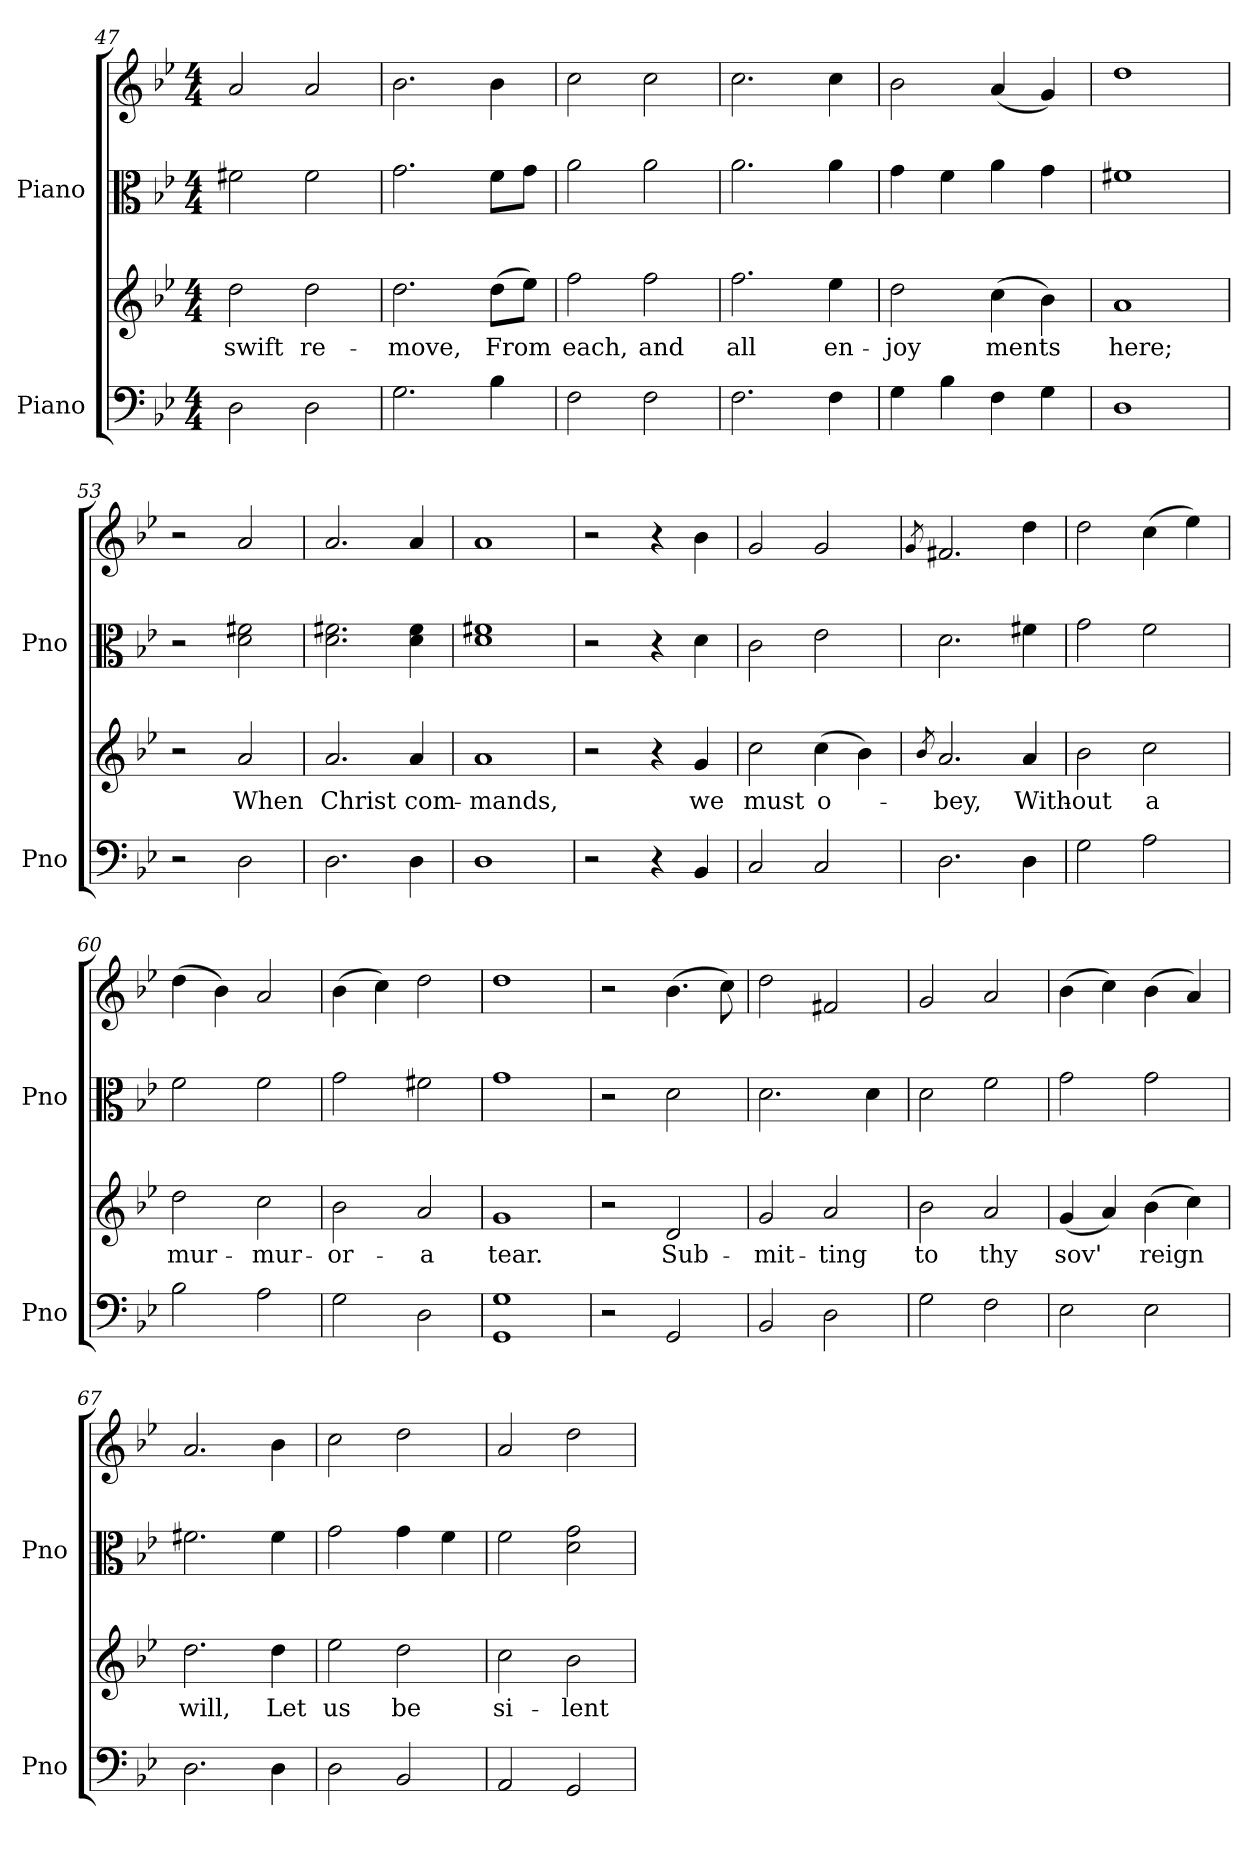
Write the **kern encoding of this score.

**kern	**kern	**text	**kern	**kern
*part2	*part2	*part2	*part1	*part1
*staff4	*staff3	*staff3	*staff2	*staff1
*I"Piano	*	*	*I"Piano	*
*I'Pno	*	*	*I'Pno	*
*clefF4	*clefG2	*	*clefC3	*clefG2
*k[b-e-]	*k[b-e-]	*	*k[b-e-]	*k[b-e-]
*M4/4	*M4/4	*	*M4/4	*M4/4
=47	=47	=47	=47	=47
!	!	!LO:LY:b	!	!
2D\	2dd\	swift	2f#X\	2a/
!	!	!LO:LY:b	!	!
2D\	2dd\	re-	2f#\	2a/
=48	=48	=48	=48	=48
!	!	!LO:LY:b	!	!
2.G\	2.dd\	-move,	2.g\	2.b-\
!	!	!LO:LY:b	!	!
4B-\	(>8dd\L	From	8f\L	4b-\
.	8ee-\J)	.	8g\J	.
=49	=49	=49	=49	=49
!	!	!LO:LY:b	!	!
2F\	2ff\	each,	2a\	2cc\
!	!	!LO:LY:b	!	!
2F\	2ff\	and	2a\	2cc\
=50	=50	=50	=50	=50
!	!	!LO:LY:b	!	!
2.F\	2.ff\	all	2.a\	2.cc\
!	!	!LO:LY:b	!	!
4F\	4ee-\	en-	4a\	4cc\
=51	=51	=51	=51	=51
!	!	!LO:LY:b	!	!
4G\	2dd\	-joy	4g\	2b-\
4B-\	.	.	4f\	.
!	!	!LO:LY:b	!	!
4F\	(>4cc\	ments	4a\	(<4a/
4G\	4b-\)	.	4g\	4g/)
=52	=52	=52	=52	=52
!	!	!LO:LY:b	!	!
1D	1a	here;	1f#X	1dd
!!LO:LB:g=z
=53	=53	=53	=53	=53
2r	2r	.	2r	2r
!	!	!LO:LY:b	!	!
2D\	2a/	When	2d\ 2f#X\	2a/
=54	=54	=54	=54	=54
!	!	!LO:LY:b	!	!
2.D\	2.a/	Christ	2.d\ 2.f#X\	2.a/
!	!	!LO:LY:b	!	!
4D\	4a/	com-	4d\ 4f#\	4a/
=55	=55	=55	=55	=55
!	!	!LO:LY:b	!	!
1D	1a	-mands,	1d 1f#X	1a
=56	=56	=56	=56	=56
2r	2r	.	2r	2r
4r	4r	.	4r	4r
!	!	!LO:LY:b	!	!
4BB-/	4g/	we	4d\	4b-\
=57	=57	=57	=57	=57
!	!	!LO:LY:b	!	!
2C/	2cc\	must	2c\	2g/
!	!	!LO:LY:b	!	!
2C/	(>4cc\	o-	2e-\	2g/
.	4b-\)	.	.	.
=58	=58	=58	=58	=58
.	8qb-/	.	.	8qg/
!	!	!LO:LY:b	!	!
2.D\	2.a/	-bey,	2.d\	2.f#X/
!	!	!LO:LY:b	!	!
4D\	4a/	With-	4f#X\	4dd\
=59	=59	=59	=59	=59
!	!	!LO:LY:b	!	!
2G\	2b-\	-out	2g\	2dd\
!	!	!LO:LY:b	!	!
2A\	2cc\	a	2f\	(>4cc\
.	.	.	.	4ee-\)
=60	=60	=60	=60	=60
!	!	!LO:LY:b	!	!
2B-\	2dd\	mur-	2f\	(>4dd\
.	.	.	.	4b-\)
!	!	!LO:LY:b	!	!
2A\	2cc\	-mur-	2f\	2a/
=61	=61	=61	=61	=61
!	!	!LO:LY:b	!	!
2G\	2b-\	-or-	2g\	(>4b-\
.	.	.	.	4cc\)
!	!	!LO:LY:b	!	!
2D\	2a/	-a	2f#X\	2dd\
=62	=62	=62	=62	=62
!	!	!LO:LY:b	!	!
1GG 1G	1g	tear.	1g	1dd
!!LO:LB:g=z
=63	=63	=63	=63	=63
2r	2r	.	2r	2r
!	!	!LO:LY:b	!	!
2GG/	2d/	Sub-	2d\	(>4.b-\
.	.	.	.	8cc\)
=64	=64	=64	=64	=64
!	!	!LO:LY:b	!	!
2BB-/	2g/	-mit-	2.d\	2dd\
!	!	!LO:LY:b	!	!
2D\	2a/	-ting	.	2f#X/
.	.	.	4d\	.
=65	=65	=65	=65	=65
!	!	!LO:LY:b	!	!
2G\	2b-\	to	2d\	2g/
!	!	!LO:LY:b	!	!
2F\	2a/	thy	2f\	2a/
=66	=66	=66	=66	=66
!	!	!LO:LY:b	!	!
2E-\	(<4g/	sov'	2g\	(>4b-\
.	4a/)	.	.	4cc\)
!	!	!LO:LY:b	!	!
2E-\	(>4b-\	reign	2g\	(>4b-\
.	4cc\)	.	.	4a/)
=67	=67	=67	=67	=67
!	!	!LO:LY:b	!	!
2.D\	2.dd\	will,	2.f#X\	2.a/
!	!	!LO:LY:b	!	!
4D\	4dd\	Let	4f#\	4b-\
=68	=68	=68	=68	=68
!	!	!LO:LY:b	!	!
2D\	2ee-\	us	2g\	2cc\
!	!	!LO:LY:b	!	!
2BB-/	2dd\	be	4g\	2dd\
.	.	.	4f\	.
=69	=69	=69	=69	=69
!	!	!LO:LY:b	!	!
2AA/	2cc\	si-	2f\	2a/
!	!	!LO:LY:b	!	!
2GG/	2b-\	-lent	2d\ 2g\	2dd\
=	=	=	=	=
*-	*-	*-	*-	*-
